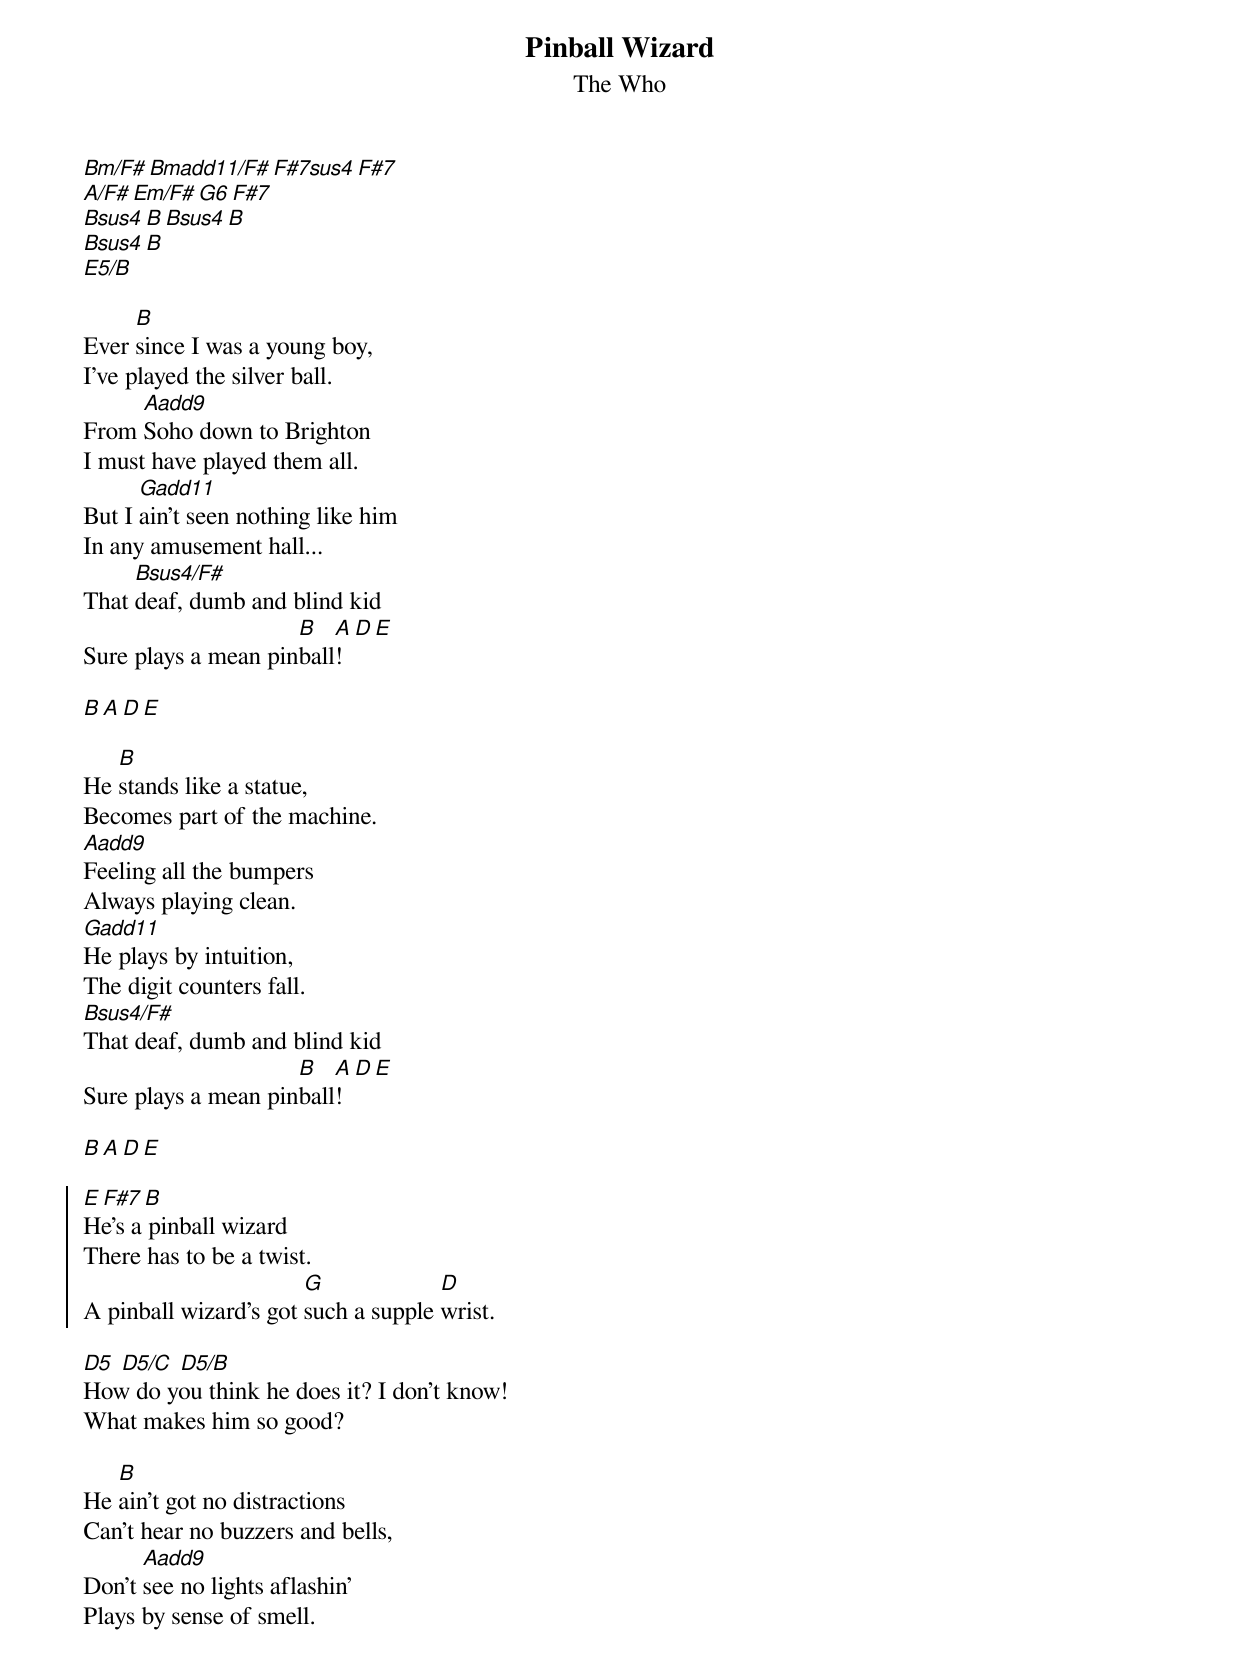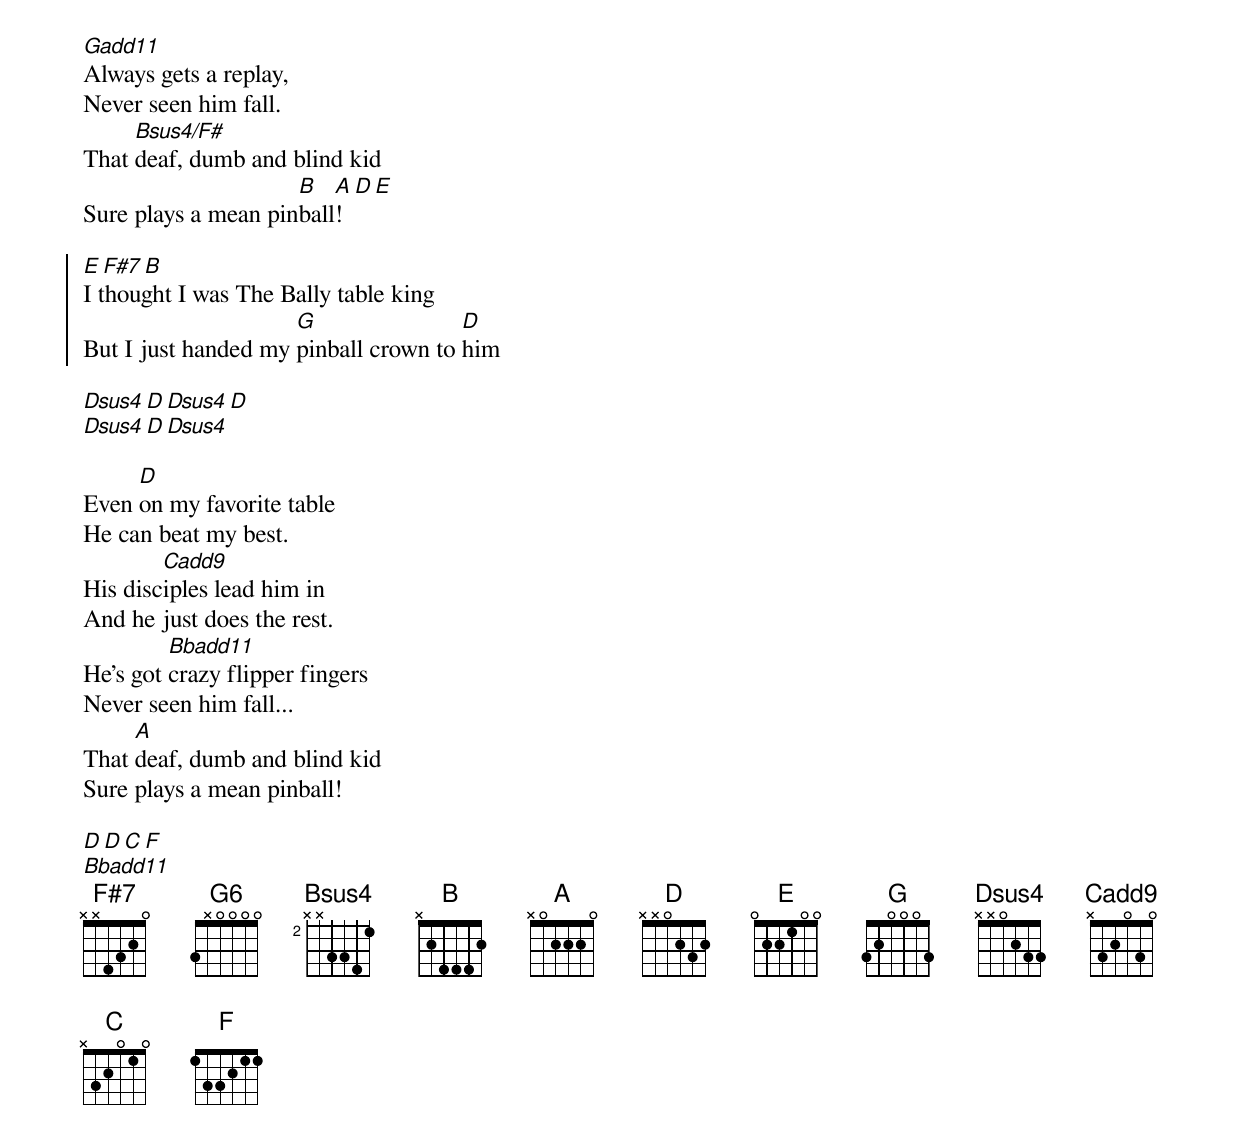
{t: Pinball Wizard}
{st: The Who}
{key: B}

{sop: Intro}
[Bm/F#][Bmadd11/F#][F#7sus4][F#7]
[A/F#][Em/F#][G6][F#7]
[Bsus4][B][Bsus4][B]
[Bsus4][B]
[E5/B]
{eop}

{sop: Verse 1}
Ever [B]since I was a young boy,
I've played the silver ball.
From [Aadd9]Soho down to Brighton
I must have played them all.
But I [Gadd11]ain't seen nothing like him
In any amusement hall...
That [Bsus4/F#]deaf, dumb and blind kid
Sure plays a mean pin[B]ball[A]![D][E]
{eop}

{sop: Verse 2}
[B][A][D][E]

He [B]stands like a statue,
Becomes part of the machine.
[Aadd9]Feeling all the bumpers
Always playing clean.
[Gadd11]He plays by intuition,
The digit counters fall.
[Bsus4/F#]That deaf, dumb and blind kid
Sure plays a mean pin[B]ball[A]![D][E]
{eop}

[B][A][D][E]

{soc}
[E][F#7][B]
He's a pinball wizard
There has to be a twist.
A pinball wizard's got [G]such a supple [D]wrist.
{eoc}

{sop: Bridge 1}
[D5] [D5/C] [D5/B]
How do you think he does it? I don't know!
What makes him so good?
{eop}

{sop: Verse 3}
He [B]ain't got no distractions
Can't hear no buzzers and bells,
Don't [Aadd9]see no lights aflashin'
Plays by sense of smell.
[Gadd11]Always gets a replay,
Never seen him fall.
That [Bsus4/F#]deaf, dumb and blind kid
Sure plays a mean pin[B]ball[A]![D][E]
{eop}

{soc}
[E][F#7][B]
I thought I was The Bally table king
But I just handed my [G]pinball crown to [D]him
{eoc}

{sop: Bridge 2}
[Dsus4][D][Dsus4][D]
[Dsus4][D][Dsus4]
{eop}

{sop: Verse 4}
Even [D]on my favorite table
He can beat my best.
His disc[Cadd9]iples lead him in
And he just does the rest.
He's got [Bbadd11]crazy flipper fingers
Never seen him fall...
That [A]deaf, dumb and blind kid
Sure plays a mean pinball!
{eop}

[D][D][C][F]
[Bbadd11]
